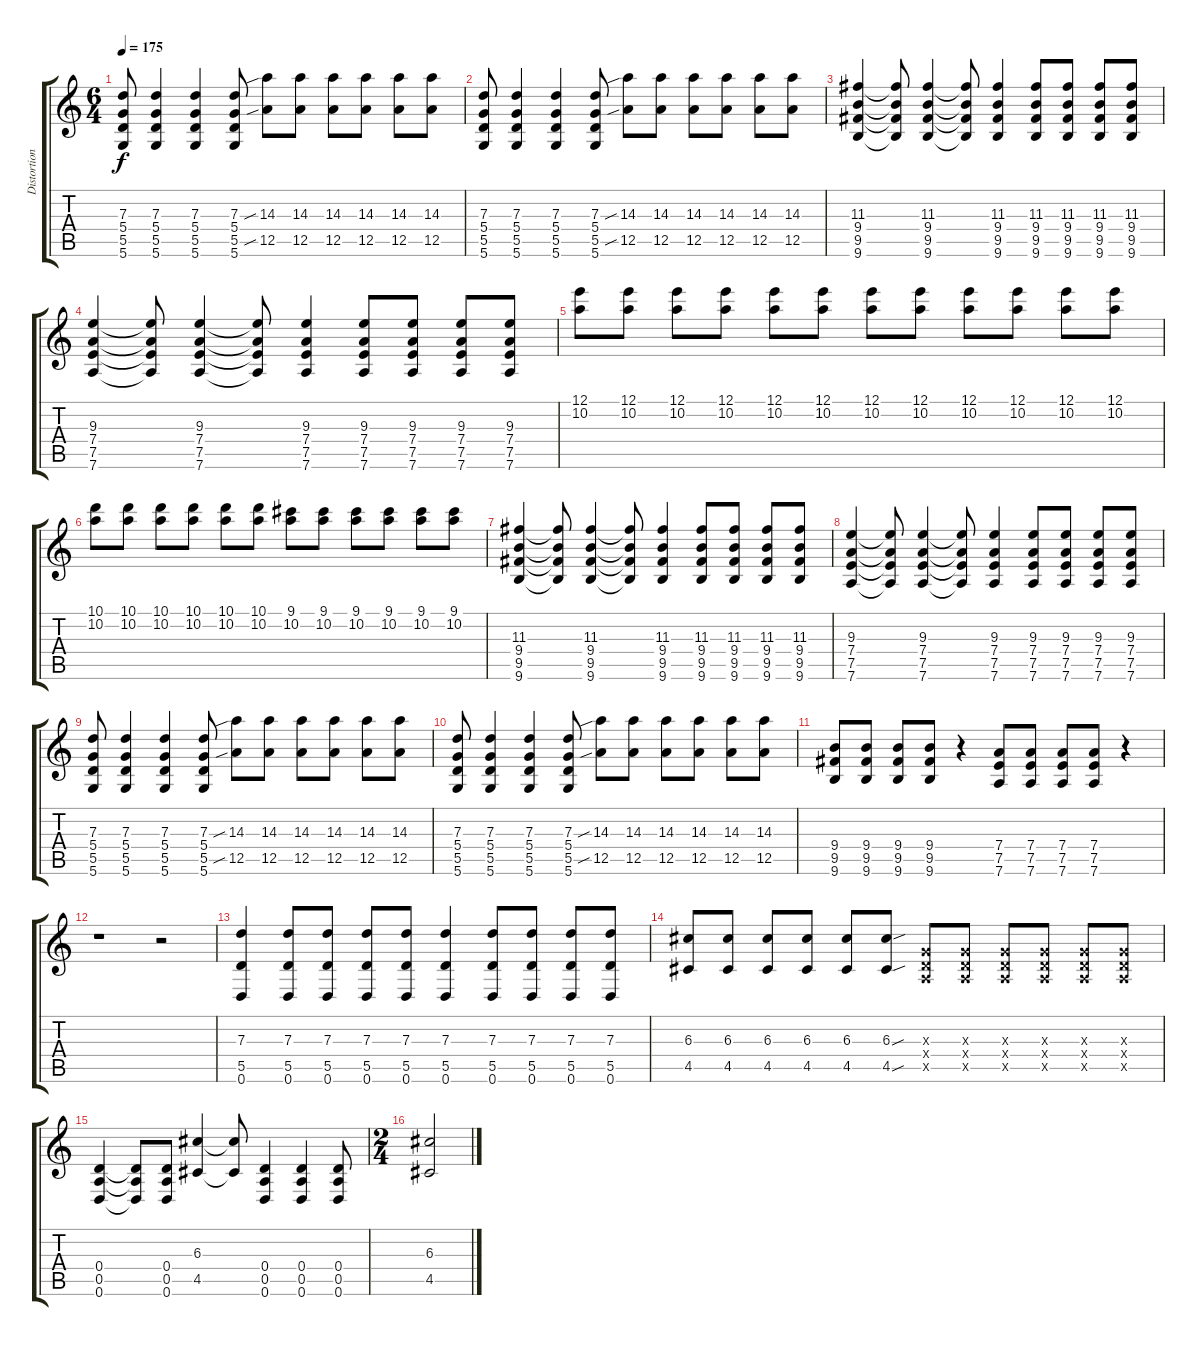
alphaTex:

\track ("Distortion Guitar 1" "Distortion") {instrument distortionguitar}
\staff {score tabs}
\tuning (E4 B3 G3 D3 A2 D2) {hide}
\ts (6 4)
\tempo 175
\clef g2
\ks c
(7.3 5.4 5.5 5.6).8{dy f} (7.3 5.4 5.5 5.6).4 (7.3 5.4 5.5 5.6).4 (7.3 5.4 5.5 5.6).8 (14.3{sib} 12.5{sib}).8 (14.3 12.5).8 (14.3 12.5).8 (14.3 12.5).8 (14.3 12.5).8 (14.3 12.5).8 |
(7.3 5.4 5.5 5.6).8 (7.3 5.4 5.5 5.6).4 (7.3 5.4 5.5 5.6).4 (7.3 5.4 5.5 5.6).8 (14.3{sib} 12.5{sib}).8 (14.3 12.5).8 (14.3 12.5).8 (14.3 12.5).8 (14.3 12.5).8 (14.3 12.5).8 |
(11.3 9.4 9.5 9.6).4 (11.3{t} 9.4{t} 9.5{t} 9.6{t}).8 (11.3 9.4 9.5 9.6).4 (11.3{t} 9.4{t} 9.5{t} 9.6{t}).8 (11.3 9.4 9.5 9.6).4 (11.3 9.4 9.5 9.6).8 (11.3 9.4 9.5 9.6).8 (11.3 9.4 9.5 9.6).8 (11.3 9.4 9.5 9.6).8 |
(9.3 7.4 7.5 7.6).4 (9.3{t} 7.4{t} 7.5{t} 7.6{t}).8 (9.3 7.4 7.5 7.6).4 (9.3{t} 7.4{t} 7.5{t} 7.6{t}).8 (9.3 7.4 7.5 7.6).4 (9.3 7.4 7.5 7.6).8 (9.3 7.4 7.5 7.6).8 (9.3 7.4 7.5 7.6).8 (9.3 7.4 7.5 7.6).8 |
(12.1 10.2).8 (12.1 10.2).8 (12.1 10.2).8 (12.1 10.2).8 (12.1 10.2).8 (12.1 10.2).8 (12.1 10.2).8 (12.1 10.2).8 (12.1 10.2).8 (12.1 10.2).8 (12.1 10.2).8 (12.1 10.2).8 |
(10.1 10.2).8 (10.1 10.2).8 (10.1 10.2).8 (10.1 10.2).8 (10.1 10.2).8 (10.1 10.2).8 (9.1 10.2).8 (9.1 10.2).8 (9.1 10.2).8 (9.1 10.2).8 (9.1 10.2).8 (9.1 10.2).8 |
(11.3 9.4 9.5 9.6).4 (11.3{t} 9.4{t} 9.5{t} 9.6{t}).8 (11.3 9.4 9.5 9.6).4 (11.3{t} 9.4{t} 9.5{t} 9.6{t}).8 (11.3 9.4 9.5 9.6).4 (11.3 9.4 9.5 9.6).8 (11.3 9.4 9.5 9.6).8 (11.3 9.4 9.5 9.6).8 (11.3 9.4 9.5 9.6).8 |
(9.3 7.4 7.5 7.6).4 (9.3{t} 7.4{t} 7.5{t} 7.6{t}).8 (9.3 7.4 7.5 7.6).4 (9.3{t} 7.4{t} 7.5{t} 7.6{t}).8 (9.3 7.4 7.5 7.6).4 (9.3 7.4 7.5 7.6).8 (9.3 7.4 7.5 7.6).8 (9.3 7.4 7.5 7.6).8 (9.3 7.4 7.5 7.6).8 |
(7.3 5.4 5.5 5.6).8 (7.3 5.4 5.5 5.6).4 (7.3 5.4 5.5 5.6).4 (7.3 5.4 5.5 5.6).8 (14.3{sib} 12.5{sib}).8 (14.3 12.5).8 (14.3 12.5).8 (14.3 12.5).8 (14.3 12.5).8 (14.3 12.5).8 |
(7.3 5.4 5.5 5.6).8 (7.3 5.4 5.5 5.6).4 (7.3 5.4 5.5 5.6).4 (7.3 5.4 5.5 5.6).8 (14.3{sib} 12.5{sib}).8 (14.3 12.5).8 (14.3 12.5).8 (14.3 12.5).8 (14.3 12.5).8 (14.3 12.5).8 |
(9.4 9.5 9.6).8 (9.4 9.5 9.6).8 (9.4 9.5 9.6).8 (9.4 9.5 9.6).8 r.4 (7.4 7.5 7.6).8 (7.4 7.5 7.6).8 (7.4 7.5 7.6).8 (7.4 7.5 7.6).8 r.4 |
r.1 r.2 |
(7.3 5.5 0.6).4 (7.3 5.5 0.6).8 (7.3 5.5 0.6).8 (7.3 5.5 0.6).8 (7.3 5.5 0.6).8 (7.3 5.5 0.6).4 (7.3 5.5 0.6).8 (7.3 5.5 0.6).8 (7.3 5.5 0.6).8 (7.3 5.5 0.6).8 |
(6.3 4.5).8 (6.3 4.5).8 (6.3 4.5).8 (6.3 4.5).8 (6.3 4.5).8 (6.3{sou} 4.5{sou}).8 (0.3{x} 0.4{x} 0.5{x}).8 (0.3{x} 0.4{x} 0.5{x}).8 (0.3{x} 0.4{x} 0.5{x}).8 (0.3{x} 0.4{x} 0.5{x}).8 (0.3{x} 0.4{x} 0.5{x}).8 (0.3{x} 0.4{x} 0.5{x}).8 |
(0.4 0.5 0.6).4 (0.4{t} 0.5{t} 0.6{t}).8 (0.4 0.5 0.6).8 (6.3 4.5).4 (6.3{t} 4.5{t}).8 (0.4 0.5 0.6).4 (0.4 0.5 0.6).4 (0.4 0.5 0.6).8 |
\ts (2 4)
(6.3 4.5).2
